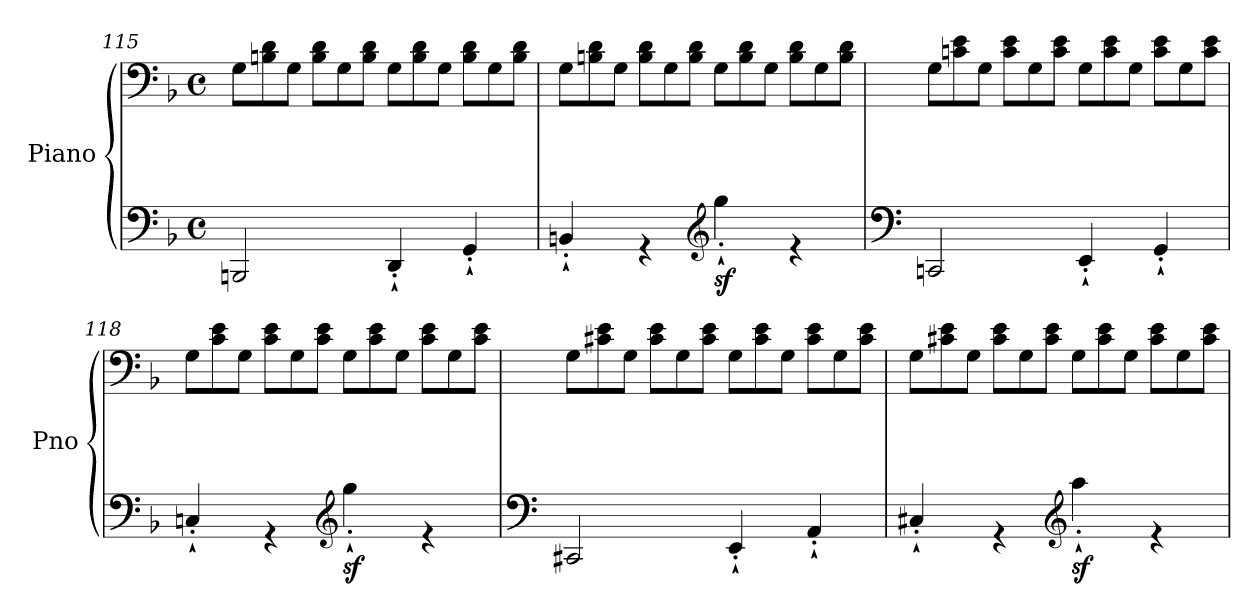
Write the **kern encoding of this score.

**kern	**kern	**dynam
*part1	*part1	*part1
*staff2	*staff1	*staff1/2
*I"Piano	*	*
*I'Pno	*	*
*clefF4	*clefF4	*
*k[b-]	*k[b-]	*
*M4/4	*M4/4	*
*met(c)	*met(c)	*
=115	=115	=115
*^	*	*
*	*	*Xtuplet	*
1ryy	2BBBn/	12G\L	.
.	.	12Bn\ 12d\	.
.	.	12G\J	.
.	.	12B\ 12d\L	.
.	.	12G\	.
.	.	12B\ 12d\J	.
.	4DD'`/	12G\L	.
.	.	12B\ 12d\	.
.	.	12G\J	.
.	4GG'`/	12B\ 12d\L	.
.	.	12G\	.
.	.	12B\ 12d\J	.
!!LO:LB:g=z
=116	=116	=116	=116
1ryy	4BBn'`/	12G\L	.
.	.	12Bn\ 12d\	.
.	.	12G\J	.
.	4r	12B\ 12d\L	.
.	.	12G\	.
.	.	12B\ 12d\J	.
*clefG2	*	*	*
!	!	!	!LO:DY:b=2
.	4gg'`\	12G\L	sf
.	.	12B\ 12d\	.
.	.	12G\J	.
.	4r	12B\ 12d\L	.
.	.	12G\	.
.	.	12B\ 12d\J	.
=117	=117	=117	=117
*clefF4	*	*	*
1ryy	2CCn/	12G\L	.
.	.	12cn\ 12e\	.
.	.	12G\J	.
.	.	12c\ 12e\L	.
.	.	12G\	.
.	.	12c\ 12e\J	.
.	4EE'`/	12G\L	.
.	.	12c\ 12e\	.
.	.	12G\J	.
.	4GG'`/	12c\ 12e\L	.
.	.	12G\	.
.	.	12c\ 12e\J	.
=118	=118	=118	=118
1ryy	4Cn'`/	12G\L	.
.	.	12c\ 12e\	.
.	.	12G\J	.
.	4r	12c\ 12e\L	.
.	.	12G\	.
.	.	12c\ 12e\J	.
*clefG2	*	*	*
!	!	!	!LO:DY:b=2
.	4gg'`\	12G\L	sf
.	.	12c\ 12e\	.
.	.	12G\J	.
.	4r	12c\ 12e\L	.
.	.	12G\	.
.	.	12c\ 12e\J	.
!!LO:PB:g=z
=119	=119	=119	=119
*clefF4	*	*	*
1ryy	2CC#X/	12G\L	.
.	.	12c#X\ 12e\	.
.	.	12G\J	.
.	.	12c#\ 12e\L	.
.	.	12G\	.
.	.	12c#\ 12e\J	.
.	4EE'`/	12G\L	.
.	.	12c#\ 12e\	.
.	.	12G\J	.
.	4AA'`/	12c#\ 12e\L	.
.	.	12G\	.
.	.	12c#\ 12e\J	.
=120	=120	=120	=120
1ryy	4C#X'`/	12G\L	.
.	.	12c#X\ 12e\	.
.	.	12G\J	.
.	4r	12c#\ 12e\L	.
.	.	12G\	.
.	.	12c#\ 12e\J	.
*clefG2	*	*	*
!	!	!	!LO:DY:b=2
.	4aa'`\	12G\L	sf
.	.	12c#\ 12e\	.
.	.	12G\J	.
.	4r	12c#\ 12e\L	.
.	.	12G\	.
.	.	12c#\ 12e\J	.
*v	*v	*	*
=	=	=
*-	*-	*-
